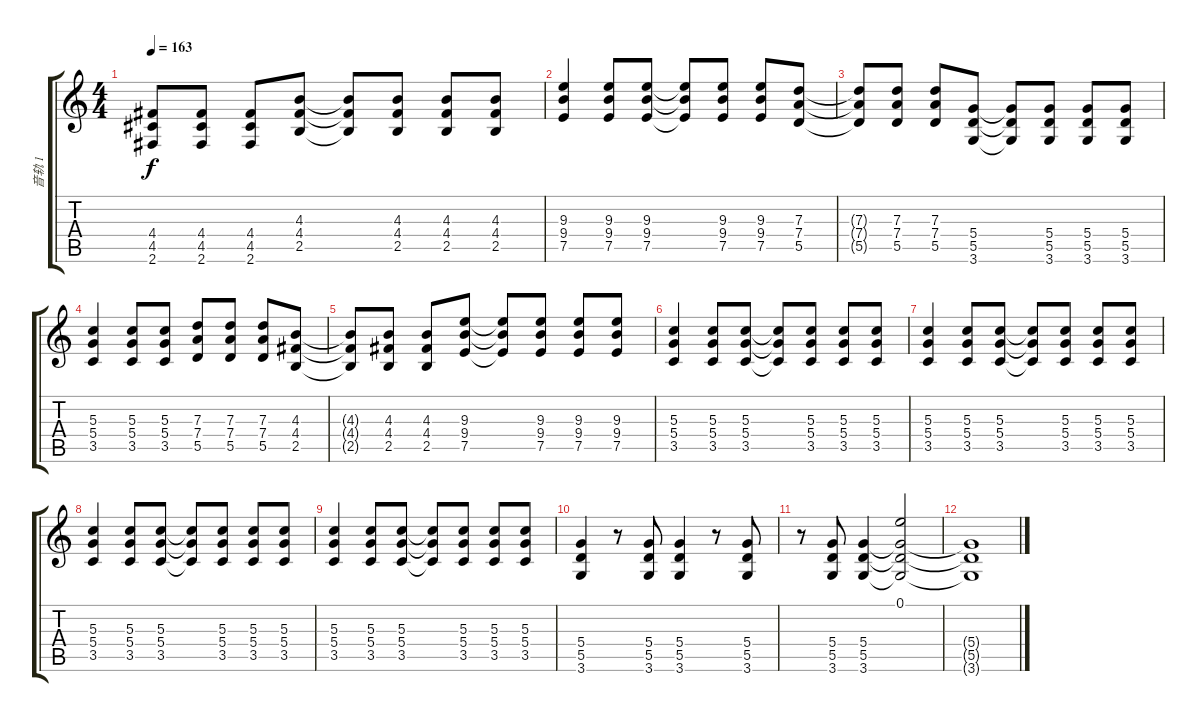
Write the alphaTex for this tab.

\track ("音轨 1" "音轨 1") {instrument overdrivenguitar}
\staff {score tabs}
\tuning (E4 B3 G3 D3 A2 E2) {hide}
\ts (4 4)
\tempo 163
\clef g2
\ks c
(4.4{t} 4.5{t} 2.6{t}).8{dy f} (4.4 4.5 2.6).8 (4.4 4.5 2.6).8 (4.3 4.4 2.5).8 (4.3{t} 4.4{t} 2.5{t}).8 (4.3 4.4 2.5).8 (4.3 4.4 2.5).8 (4.3 4.4 2.5).8 |
(9.3 9.4 7.5).4 (9.3 9.4 7.5).8 (9.3 9.4 7.5).8 (9.3{t} 9.4{t} 7.5{t}).8 (9.3 9.4 7.5).8 (9.3 9.4 7.5).8 (7.3 7.4 5.5).8 |
(7.3{t} 7.4{t} 5.5{t}).8 (7.3 7.4 5.5).8 (7.3 7.4 5.5).8 (5.4 5.5 3.6).8 (5.4{t} 5.5{t} 3.6{t}).8 (5.4 5.5 3.6).8 (5.4 5.5 3.6).8 (5.4 5.5 3.6).8 |
(5.3 5.4 3.5).4 (5.3 5.4 3.5).8 (5.3 5.4 3.5).8 (7.3 7.4 5.5).8 (7.3 7.4 5.5).8 (7.3 7.4 5.5).8 (4.3 4.4 2.5).8 |
(4.3{t} 4.4{t} 2.5{t}).8 (4.3 4.4 2.5).8 (4.3 4.4 2.5).8 (9.3 9.4 7.5).8 (9.3{t} 9.4{t} 7.5{t}).8 (9.3 9.4 7.5).8 (9.3 9.4 7.5).8 (9.3 9.4 7.5).8 |
(5.3 5.4 3.5).4 (5.3 5.4 3.5).8 (5.3 5.4 3.5).8 (5.3{t} 5.4{t} 3.5{t}).8 (5.3 5.4 3.5).8 (5.3 5.4 3.5).8 (5.3 5.4 3.5).8 |
(5.3 5.4 3.5).4 (5.3 5.4 3.5).8 (5.3 5.4 3.5).8 (5.3{t} 5.4{t} 3.5{t}).8 (5.3 5.4 3.5).8 (5.3 5.4 3.5).8 (5.3 5.4 3.5).8 |
(5.3 5.4 3.5).4 (5.3 5.4 3.5).8 (5.3 5.4 3.5).8 (5.3{t} 5.4{t} 3.5{t}).8 (5.3 5.4 3.5).8 (5.3 5.4 3.5).8 (5.3 5.4 3.5).8 |
(5.3 5.4 3.5).4 (5.3 5.4 3.5).8 (5.3 5.4 3.5).8 (5.3{t} 5.4{t} 3.5{t}).8 (5.3 5.4 3.5).8 (5.3 5.4 3.5).8 (5.3 5.4 3.5).8 |
(5.4 5.5 3.6).4 r.8 (5.4 5.5 3.6).8 (5.4 5.5 3.6).4 r.8 (5.4 5.5 3.6).8 |
r.8 (5.4 5.5 3.6).8 (5.4 5.5 3.6).4 (0.1 5.4{t} 5.5{t} 3.6{t}).2 |
(5.4{t} 5.5{t} 3.6{t}).1
